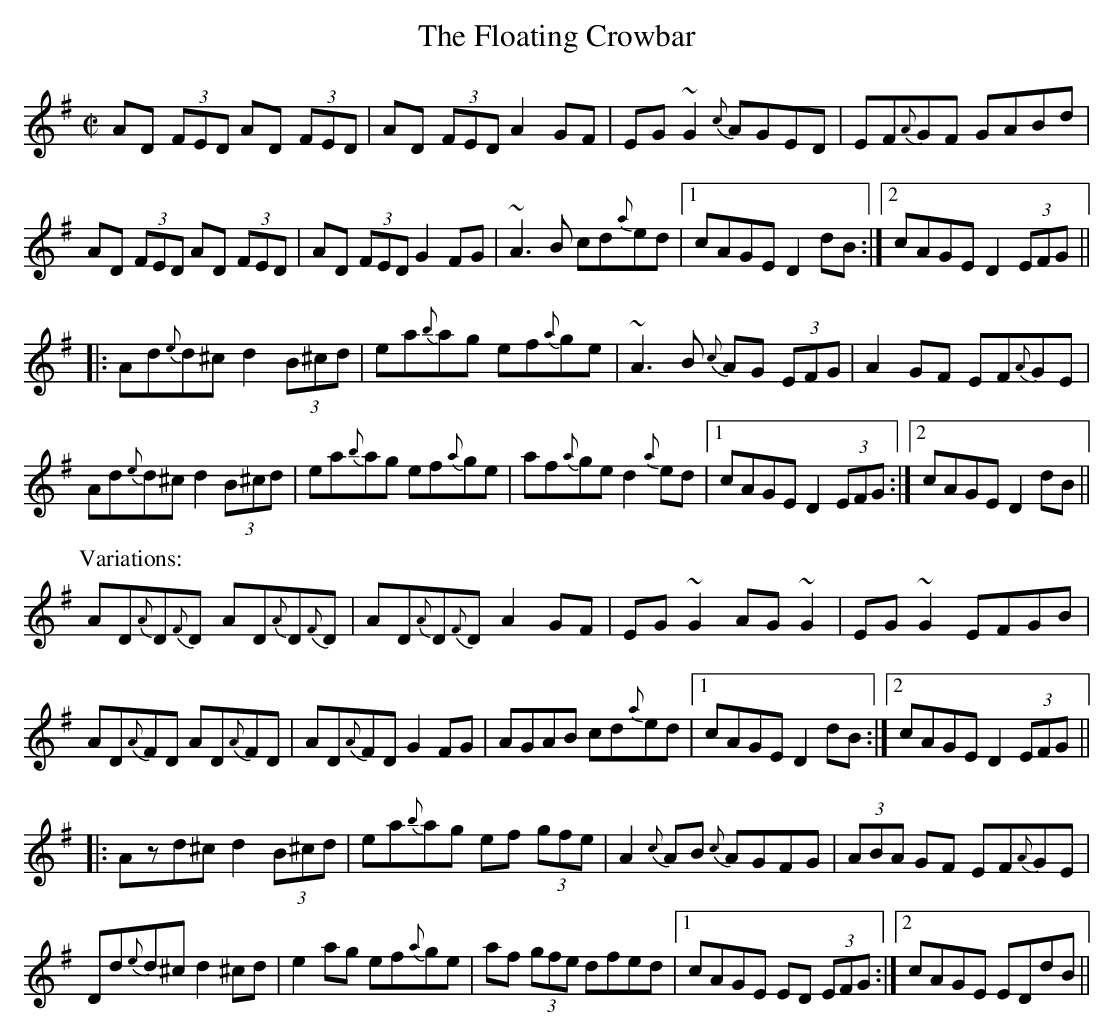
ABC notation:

X:1
T:Floating Crowbar, The
M:C|
K:Dmix
AD (3FED AD (3FED|AD (3FED A2GF|EG~G2 {c}AGED|EF{A}GF GABd|
AD (3FED AD (3FED|AD (3FED G2FG|~A3B cd{a}ed|1 cAGE D2dB:|2 cAGE D2 (3EFG||
|:Ad{e}d^c d2 (3B^cd|ea{b}ag ef{a}ge|~A3B {c}AG (3EFG|A2GF EF{A}GE|
Ad{e}d^c d2 (3B^cd|ea{b}ag ef{a}ge|af{a}ge d2{a}ed|1 cAGE D2 (3EFG:|2 cAGE D2dB||
P:Variations:
AD{A}D{F}D AD{A}D{F}D|AD{A}D{F}D A2GF|EG~G2 AG~G2|EG~G2 EFGB|
AD{A}FD AD{A}FD|AD{A}FD G2FG|AGAB cd{a}ed|1 cAGE D2dB:|2 cAGE D2 (3EFG||
|:Azd^c d2 (3B^cd|ea{b}ag ef (3gfe|A2{c}AB {c}AGFG|(3ABA GF EF{A}GE|
Dd{e}d^c d2^cd|e2ag ef{a}ge|af (3gfe dfed|1 cAGE ED (3EFG:|2 cAGE EDdB||
